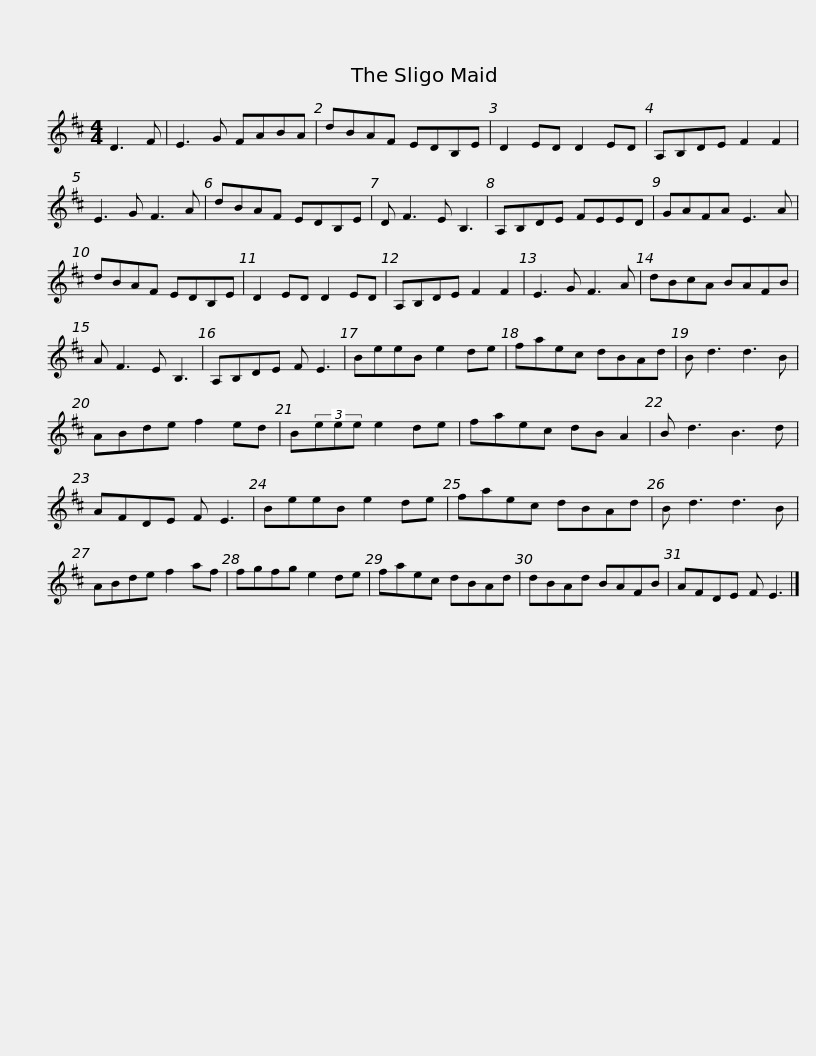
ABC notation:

X:1
L:1/8
M:4/4
I:linebreak $
K:D
V:1 treble
V:1
 D3 F | E3 G FABA | dBAF EDB,E | D2 ED D2 ED | A,B,DE F2 F2 | %5
 E3 G F3 A |$ dBAF EDB,E | D F3 E B,3 | A,B,DE FEED | GAFA E3 A | %10
 dBAF EDB,E | D2 ED D2 ED |$ A,B,DE F2 F2 | E3 G F3 A | dBcA BAFB | %15
 A F3 E B,3 | A,B,DE F E3 | BeeB e2 de |$ faec dBAd | B d3 d3 B | %20
 ABde f2 ed | B(3eee e2 de | faec dB A2 | B d3 B3 d |$ AFDE F E3 | %25
 BeeB e2 de | faec dBAd | B d3 d3 B | ABde f2 af | fgfg e2 de |$ %30
 faec dBAd | dBAd BAFB | AFDE F E3 |] %33
